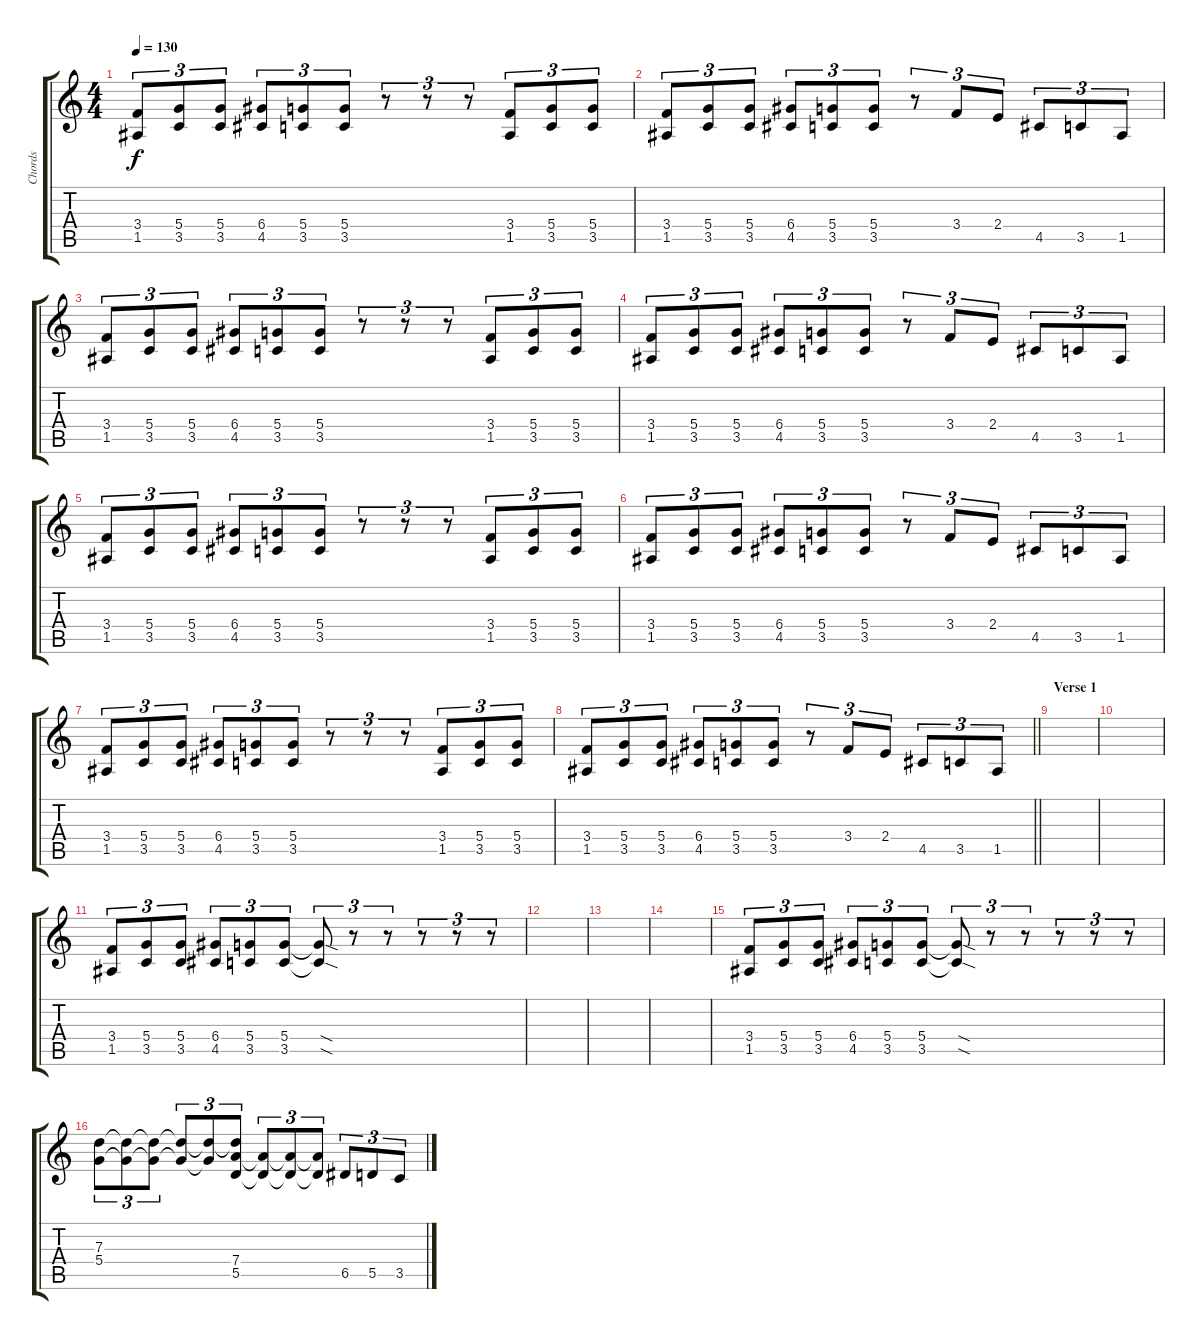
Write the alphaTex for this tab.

\track ("Chords" "Chords") {instrument distortionguitar}
\staff {score tabs}
\tuning (E4 B3 G3 D3 A2 E2) {hide}
\ts (4 4)
\section ("" "")
\tempo 130
\clef g2
\ks c
(3.4 1.5).8{tu (3 2) dy f} (5.4 3.5).8{tu (3 2)} (5.4 3.5).8{tu (3 2)} (6.4 4.5).8{tu (3 2)} (5.4 3.5).8{tu (3 2)} (5.4 3.5).8{tu (3 2)} r.8{tu (3 2)} r.8{tu (3 2)} r.8{tu (3 2)} (3.4 1.5).8{tu (3 2)} (5.4 3.5).8{tu (3 2)} (5.4 3.5).8{tu (3 2)} |
(3.4 1.5).8{tu (3 2)} (5.4 3.5).8{tu (3 2)} (5.4 3.5).8{tu (3 2)} (6.4 4.5).8{tu (3 2)} (5.4 3.5).8{tu (3 2)} (5.4 3.5).8{tu (3 2)} r.8{tu (3 2)} 3.4.8{tu (3 2)} 2.4.8{tu (3 2)} 4.5.8{tu (3 2)} 3.5.8{tu (3 2)} 1.5.8{tu (3 2)} |
(3.4 1.5).8{tu (3 2)} (5.4 3.5).8{tu (3 2)} (5.4 3.5).8{tu (3 2)} (6.4 4.5).8{tu (3 2)} (5.4 3.5).8{tu (3 2)} (5.4 3.5).8{tu (3 2)} r.8{tu (3 2)} r.8{tu (3 2)} r.8{tu (3 2)} (3.4 1.5).8{tu (3 2)} (5.4 3.5).8{tu (3 2)} (5.4 3.5).8{tu (3 2)} |
(3.4 1.5).8{tu (3 2)} (5.4 3.5).8{tu (3 2)} (5.4 3.5).8{tu (3 2)} (6.4 4.5).8{tu (3 2)} (5.4 3.5).8{tu (3 2)} (5.4 3.5).8{tu (3 2)} r.8{tu (3 2)} 3.4.8{tu (3 2)} 2.4.8{tu (3 2)} 4.5.8{tu (3 2)} 3.5.8{tu (3 2)} 1.5.8{tu (3 2)} |
(3.4 1.5).8{tu (3 2)} (5.4 3.5).8{tu (3 2)} (5.4 3.5).8{tu (3 2)} (6.4 4.5).8{tu (3 2)} (5.4 3.5).8{tu (3 2)} (5.4 3.5).8{tu (3 2)} r.8{tu (3 2)} r.8{tu (3 2)} r.8{tu (3 2)} (3.4 1.5).8{tu (3 2)} (5.4 3.5).8{tu (3 2)} (5.4 3.5).8{tu (3 2)} |
(3.4 1.5).8{tu (3 2)} (5.4 3.5).8{tu (3 2)} (5.4 3.5).8{tu (3 2)} (6.4 4.5).8{tu (3 2)} (5.4 3.5).8{tu (3 2)} (5.4 3.5).8{tu (3 2)} r.8{tu (3 2)} 3.4.8{tu (3 2)} 2.4.8{tu (3 2)} 4.5.8{tu (3 2)} 3.5.8{tu (3 2)} 1.5.8{tu (3 2)} |
(3.4 1.5).8{tu (3 2)} (5.4 3.5).8{tu (3 2)} (5.4 3.5).8{tu (3 2)} (6.4 4.5).8{tu (3 2)} (5.4 3.5).8{tu (3 2)} (5.4 3.5).8{tu (3 2)} r.8{tu (3 2)} r.8{tu (3 2)} r.8{tu (3 2)} (3.4 1.5).8{tu (3 2)} (5.4 3.5).8{tu (3 2)} (5.4 3.5).8{tu (3 2)} |
\barLineRight lightlight
(3.4 1.5).8{tu (3 2)} (5.4 3.5).8{tu (3 2)} (5.4 3.5).8{tu (3 2)} (6.4 4.5).8{tu (3 2)} (5.4 3.5).8{tu (3 2)} (5.4 3.5).8{tu (3 2)} r.8{tu (3 2)} 3.4.8{tu (3 2)} 2.4.8{tu (3 2)} 4.5.8{tu (3 2)} 3.5.8{tu (3 2)} 1.5.8{tu (3 2)} |
\section ("" "Verse 1")
|
|
(3.4 1.5).8{tu (3 2)} (5.4 3.5).8{tu (3 2)} (5.4 3.5).8{tu (3 2)} (6.4 4.5).8{tu (3 2)} (5.4 3.5).8{tu (3 2)} (5.4 3.5).8{tu (3 2)} (5.4{sod t} 3.5{sod t}).8{tu (3 2)} r.8{tu (3 2)} r.8{tu (3 2)} r.8{tu (3 2)} r.8{tu (3 2)} r.8{tu (3 2)} |
|
|
|
(3.4 1.5).8{tu (3 2)} (5.4 3.5).8{tu (3 2)} (5.4 3.5).8{tu (3 2)} (6.4 4.5).8{tu (3 2)} (5.4 3.5).8{tu (3 2)} (5.4 3.5).8{tu (3 2)} (5.4{sod t} 3.5{sod t}).8{tu (3 2)} r.8{tu (3 2)} r.8{tu (3 2)} r.8{tu (3 2)} r.8{tu (3 2)} r.8{tu (3 2)} |
(7.3 5.4).8{tu (3 2)} (7.3{t} 5.4{t}).8{tu (3 2)} (7.3{t} 5.4{t}).8{tu (3 2)} (7.3{t} 5.4{t}).8{tu (3 2)} (7.3{t} 5.4{t}).8{tu (3 2)} (7.3{t} 7.4 5.5).8{tu (3 2)} (7.4{t} 5.5{t}).8{tu (3 2)} (7.4{t} 5.5{t}).8{tu (3 2)} (7.4{t} 5.5{t}).8{tu (3 2)} 6.5.8{tu (3 2)} 5.5.8{tu (3 2)} 3.5.8{tu (3 2)}
